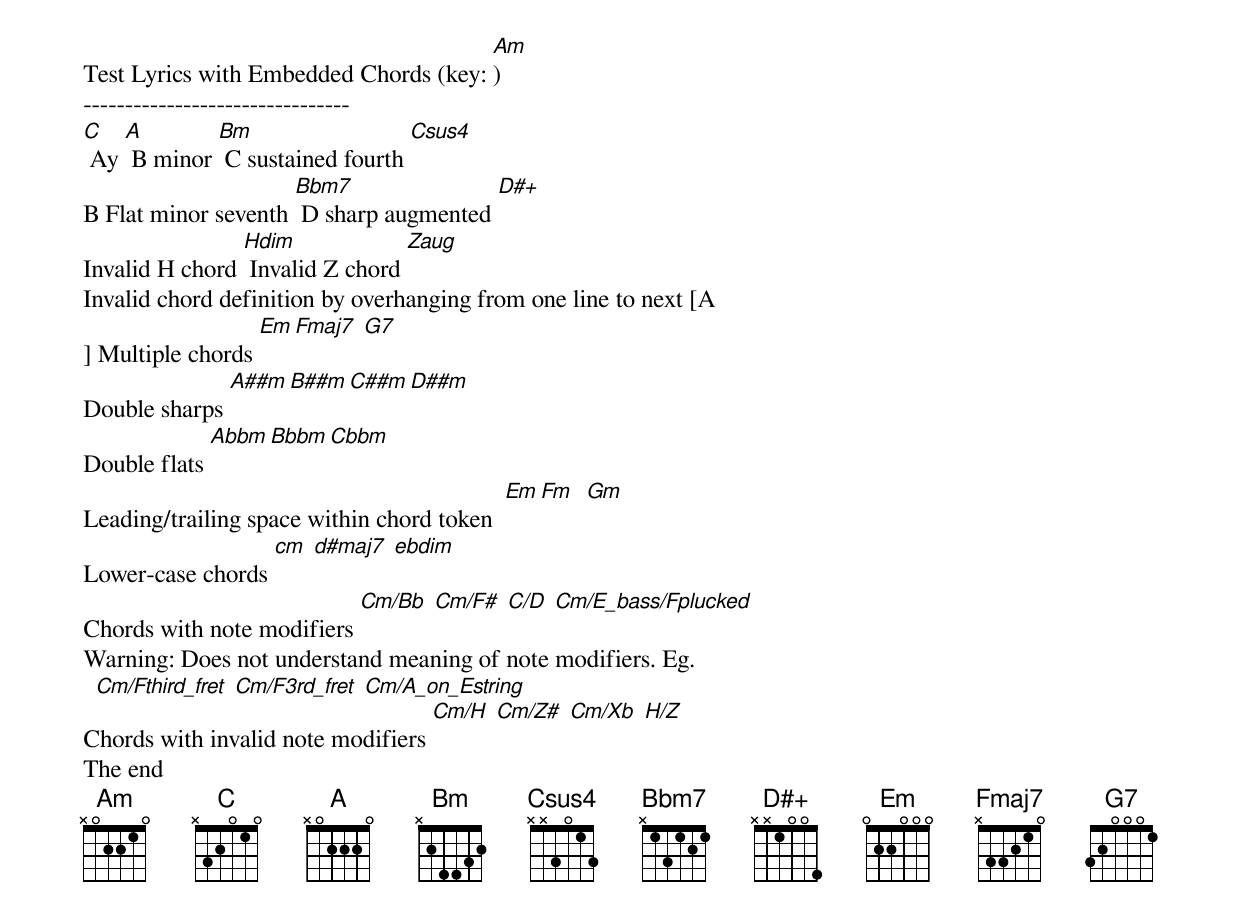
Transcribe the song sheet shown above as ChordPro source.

Test Lyrics with Embedded Chords (key: [Am])
--------------------------------
[C] Ay [A] B minor [Bm] C sustained fourth [Csus4]
B Flat minor seventh [Bbm7] D sharp augmented [D#+]
Invalid H chord [Hdim] Invalid Z chord [Zaug]
Invalid chord definition by overhanging from one line to next [A
] Multiple chords [Em][Fmaj7] [G7]
Double sharps [A##m][B##m][C##m][D##m]
Double flats [Abbm][Bbbm][Cbbm]
Leading/trailing space within chord token [ Em][Fm ][ Gm ]
Lower-case chords [cm] [d#maj7] [ebdim]
Chords with note modifiers [Cm/Bb] [Cm/F#] [C/D] [Cm/E_bass/Fplucked]
Warning: Does not understand meaning of note modifiers. Eg.
  [Cm/Fthird_fret] [Cm/F3rd_fret] [Cm/A_on_Estring]
Chords with invalid note modifiers [Cm/H] [Cm/Z#] [Cm/Xb] [H/Z]
The end
